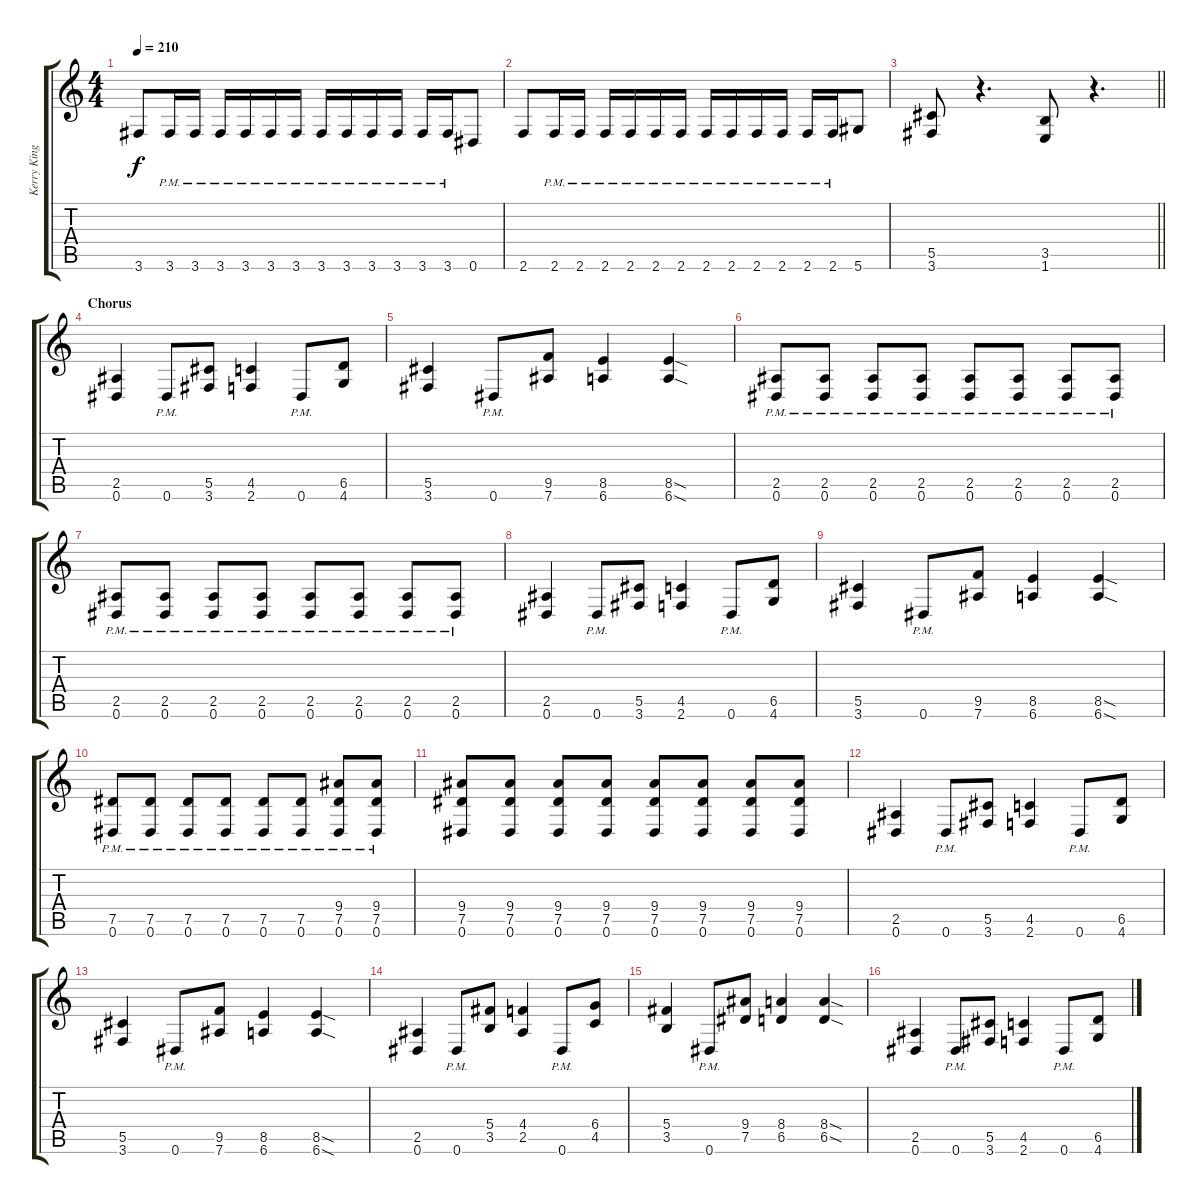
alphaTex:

\track ("Kerry King" "Kerry King") {instrument distortionguitar}
\staff {score tabs}
\tuning (Eb4 Bb3 Gb3 Db3 Ab2 Eb2) {hide}
\ts (4 4)
\tempo 210
\clef g2
\ks c
3.6.8{dy f} 3.6{pm}.16 3.6{pm}.16 3.6{pm}.16 3.6{pm}.16 3.6{pm}.16 3.6{pm}.16 3.6{pm}.16 3.6{pm}.16 3.6{pm}.16 3.6{pm}.16 3.6{pm}.16 3.6{pm}.16 0.6.8 |
2.6.8 2.6{pm}.16 2.6{pm}.16 2.6{pm}.16 2.6{pm}.16 2.6{pm}.16 2.6{pm}.16 2.6{pm}.16 2.6{pm}.16 2.6{pm}.16 2.6{pm}.16 2.6{pm}.16 2.6{pm}.16 5.6.8 |
\barLineRight lightlight
(5.5 3.6).8 r.4{d} (3.5 1.6).8 r.4{d} |
\section ("" "Chorus")
(2.5 0.6).4 0.6{pm}.8 (5.5 3.6).8 (4.5 2.6).4 0.6{pm}.8 (6.5 4.6).8 |
(5.5 3.6).4 0.6{pm}.8 (9.5 7.6).8 (8.5 6.6).4 (8.5{sod} 6.6{sod}).4 |
(2.5{pm} 0.6{pm}).8 (2.5{pm} 0.6{pm}).8 (2.5{pm} 0.6{pm}).8 (2.5{pm} 0.6{pm}).8 (2.5{pm} 0.6{pm}).8 (2.5{pm} 0.6{pm}).8 (2.5{pm} 0.6{pm}).8 (2.5{pm} 0.6{pm}).8 |
(2.5{pm} 0.6{pm}).8 (2.5{pm} 0.6{pm}).8 (2.5{pm} 0.6{pm}).8 (2.5{pm} 0.6{pm}).8 (2.5{pm} 0.6{pm}).8 (2.5{pm} 0.6{pm}).8 (2.5{pm} 0.6{pm}).8 (2.5{pm} 0.6{pm}).8 |
(2.5 0.6).4 0.6{pm}.8 (5.5 3.6).8 (4.5 2.6).4 0.6{pm}.8 (6.5 4.6).8 |
(5.5 3.6).4 0.6{pm}.8 (9.5 7.6).8 (8.5 6.6).4 (8.5{sod} 6.6{sod}).4 |
(7.5{pm} 0.6{pm}).8 (7.5{pm} 0.6{pm}).8 (7.5{pm} 0.6{pm}).8 (7.5{pm} 0.6{pm}).8 (7.5{pm} 0.6{pm}).8 (7.5{pm} 0.6).8 (9.4{pm} 7.5 0.6).8 (9.4{pm} 7.5 0.6).8 |
(9.4 7.5 0.6).8 (9.4 7.5 0.6).8 (9.4 7.5 0.6).8 (9.4 7.5 0.6).8 (9.4 7.5 0.6).8 (9.4 7.5 0.6).8 (9.4 7.5 0.6).8 (9.4 7.5 0.6).8 |
(2.5 0.6).4 0.6{pm}.8 (5.5 3.6).8 (4.5 2.6).4 0.6{pm}.8 (6.5 4.6).8 |
(5.5 3.6).4 0.6{pm}.8 (9.5 7.6).8 (8.5 6.6).4 (8.5{sod} 6.6{sod}).4 |
(2.5 0.6).4 0.6{pm}.8 (5.4 3.5).8 (4.4 2.5).4 0.6{pm}.8 (6.4 4.5).8 |
(5.4 3.5).4 0.6{pm}.8 (9.4 7.5).8 (8.4 6.5).4 (8.4{sod} 6.5{sod}).4 |
(2.5 0.6).4 0.6{pm}.8 (5.5 3.6).8 (4.5 2.6).4 0.6{pm}.8 (6.5 4.6).8
